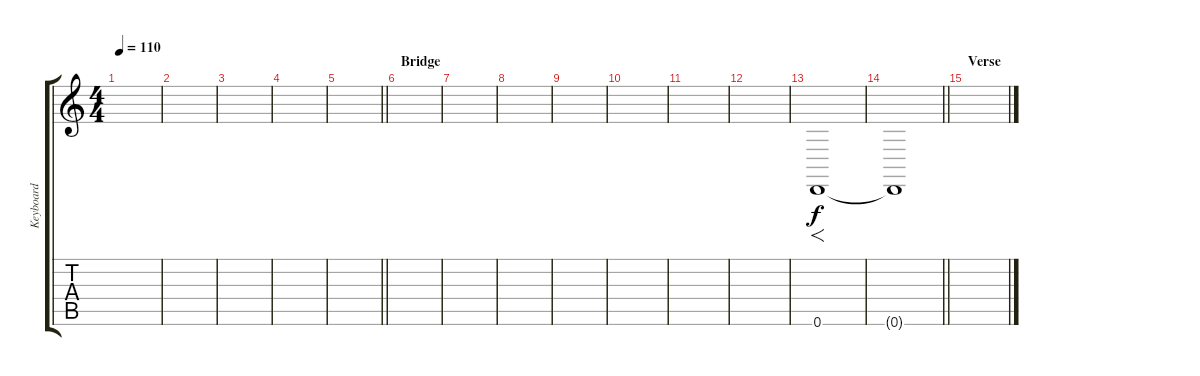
\track ("Keyboard" "Keyboard") {instrument synthstrings1}
\staff {score tabs}
\tuning (E4 B3 G3 D3 A2 D2) {hide}
\ts (4 4)
\tempo 110
\clef g2
\ks c
|
|
|
|
\barLineRight lightlight
|
\section ("" "Bridge")
|
|
|
|
|
|
|
0.6.1{f} |
\barLineRight lightlight
0.6{t}.1 |
\section ("" "Verse")
